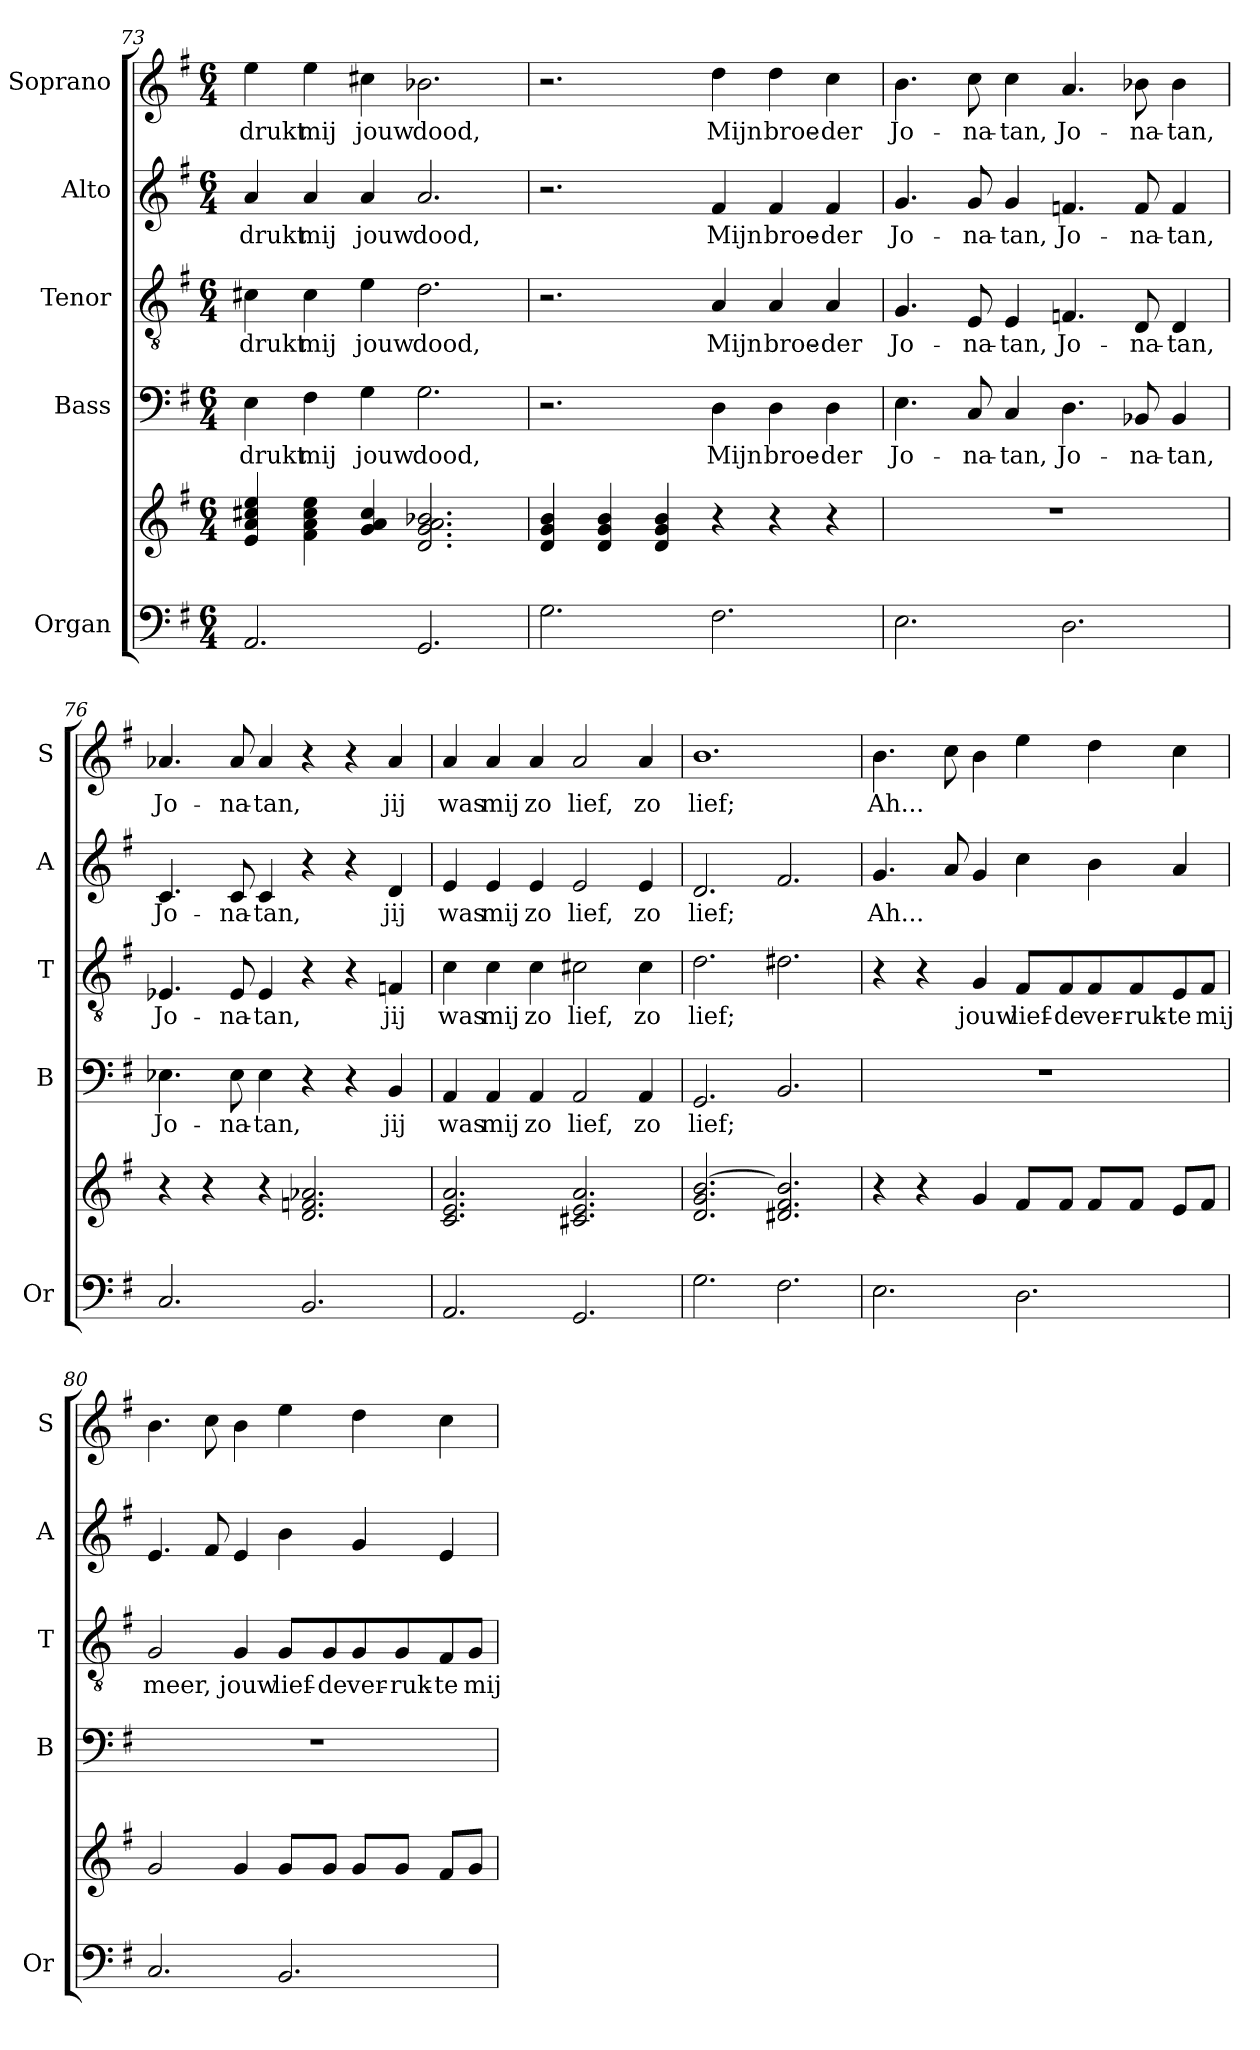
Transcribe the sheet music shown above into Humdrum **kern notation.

**kern	**kern	**kern	**text	**kern	**text	**kern	**text	**kern	**text
*part5	*part5	*part4	*part4	*part3	*part3	*part2	*part2	*part1	*part1
*staff6	*staff5	*staff4	*staff4	*staff3	*staff3	*staff2	*staff2	*staff1	*staff1
*I"Organ	*	*I"Bass	*	*I"Tenor	*	*I"Alto	*	*I"Soprano	*
*I'Or	*	*I'B	*	*I'T	*	*I'A	*	*I'S	*
!!LO:LB:g=z
*clefF4	*clefG2	*clefF4	*	*clefGv2	*	*clefG2	*	*clefG2	*
*k[f#]	*k[f#]	*k[f#]	*	*k[f#]	*	*k[f#]	*	*k[f#]	*
*G:	*G:	*G:	*	*G:	*	*G:	*	*G:	*
*M6/4	*M6/4	*M6/4	*	*M6/4	*	*M6/4	*	*M6/4	*
=73	=73	=73	=73	=73	=73	=73	=73	=73	=73
!	!	!	!LO:LY:b	!	!LO:LY:b	!	!LO:LY:b	!	!LO:LY:b
2.AA/	4e/ 4a/ 4cc#X/ 4ee/	4E\	drukt	4c#X\	drukt	4a/	drukt	4ee\	drukt
!	!	!	!LO:LY:b	!	!LO:LY:b	!	!LO:LY:b	!	!LO:LY:b
.	4f#\ 4a\ 4cc#\ 4ee\	4F#\	mij	4c#\	mij	4a/	mij	4ee\	mij
!	!	!	!LO:LY:b	!	!LO:LY:b	!	!LO:LY:b	!	!LO:LY:b
.	4g/ 4a/ 4cc#/	4G\	jouw	4e\	jouw	4a/	jouw	4cc#X\	jouw
!	!	!	!LO:LY:b	!	!LO:LY:b	!	!LO:LY:b	!	!LO:LY:b
2.GG/	2.d/ 2.g/ 2.a/ 2.b-X/	2.G\	dood,	2.d\	dood,	2.a/	dood,	2.b-X\	dood,
=74	=74	=74	=74	=74	=74	=74	=74	=74	=74
2.G\	4d/ 4g/ 4b/	2.r	.	2.r	.	2.r	.	2.r	.
.	4d/ 4g/ 4b/	.	.	.	.	.	.	.	.
.	4d/ 4g/ 4b/	.	.	.	.	.	.	.	.
!	!	!	!LO:LY:b	!	!LO:LY:b	!	!LO:LY:b	!	!LO:LY:b
2.F#\	4r	4D\	Mijn	4A/	Mijn	4f#/	Mijn	4dd\	Mijn
!	!	!	!LO:LY:b	!	!LO:LY:b	!	!LO:LY:b	!	!LO:LY:b
.	4r	4D\	broe-	4A/	broe-	4f#/	broe-	4dd\	broe-
!	!	!	!LO:LY:b	!	!LO:LY:b	!	!LO:LY:b	!	!LO:LY:b
.	4r	4D\	-der	4A/	-der	4f#/	-der	4cc\	-der
=75	=75	=75	=75	=75	=75	=75	=75	=75	=75
!	!	!	!LO:LY:b	!	!LO:LY:b	!	!LO:LY:b	!	!LO:LY:b
2.E\	1.r	4.E\	Jo-	4.G/	Jo-	4.g/	Jo-	4.b\	Jo-
!	!	!	!LO:LY:b	!	!LO:LY:b	!	!LO:LY:b	!	!LO:LY:b
.	.	8C/	-na-	8E/	-na-	8g/	-na-	8cc\	-na-
!	!	!	!LO:LY:b	!	!LO:LY:b	!	!LO:LY:b	!	!LO:LY:b
.	.	4C/	-tan,	4E/	-tan,	4g/	-tan,	4cc\	-tan,
!	!	!	!LO:LY:b	!	!LO:LY:b	!	!LO:LY:b	!	!LO:LY:b
2.D\	.	4.D\	Jo-	4.Fn/	Jo-	4.fn/	Jo-	4.a/	Jo-
!	!	!	!LO:LY:b	!	!LO:LY:b	!	!LO:LY:b	!	!LO:LY:b
.	.	8BB-X/	-na-	8D/	-na-	8f/	-na-	8b-X\	-na-
!	!	!	!LO:LY:b	!	!LO:LY:b	!	!LO:LY:b	!	!LO:LY:b
.	.	4BB-/	-tan,	4D/	-tan,	4f/	-tan,	4b-\	-tan,
=76	=76	=76	=76	=76	=76	=76	=76	=76	=76
!	!	!	!LO:LY:b	!	!LO:LY:b	!	!LO:LY:b	!	!LO:LY:b
2.C/	4r	4.E-X\	Jo-	4.E-X/	Jo-	4.c/	Jo-	4.a-X/	Jo-
.	4r	.	.	.	.	.	.	.	.
!	!	!	!LO:LY:b	!	!LO:LY:b	!	!LO:LY:b	!	!LO:LY:b
.	.	8E-\	-na-	8E-/	-na-	8c/	-na-	8a-/	-na-
!	!	!	!LO:LY:b	!	!LO:LY:b	!	!LO:LY:b	!	!LO:LY:b
.	4r	4E-\	-tan,	4E-/	-tan,	4c/	-tan,	4a-/	-tan,
2.BB/	2.d/ 2.fn/ 2.a-X/	4r	.	4r	.	4r	.	4r	.
.	.	4r	.	4r	.	4r	.	4r	.
!	!	!	!LO:LY:b	!	!LO:LY:b	!	!LO:LY:b	!	!LO:LY:b
.	.	4BB/	jij	4Fn/	jij	4d/	jij	4a-/	jij
=77	=77	=77	=77	=77	=77	=77	=77	=77	=77
!	!	!	!LO:LY:b	!	!LO:LY:b	!	!LO:LY:b	!	!LO:LY:b
2.AA/	2.c/ 2.e/ 2.a/	4AA/	was	4c\	was	4e/	was	4a/	was
!	!	!	!LO:LY:b	!	!LO:LY:b	!	!LO:LY:b	!	!LO:LY:b
.	.	4AA/	mij	4c\	mij	4e/	mij	4a/	mij
!	!	!	!LO:LY:b	!	!LO:LY:b	!	!LO:LY:b	!	!LO:LY:b
.	.	4AA/	zo	4c\	zo	4e/	zo	4a/	zo
!	!	!	!LO:LY:b	!	!LO:LY:b	!	!LO:LY:b	!	!LO:LY:b
2.GG/	2.c#X/ 2.e/ 2.a/	2AA/	lief,	2c#X\	lief,	2e/	lief,	2a/	lief,
!	!	!	!LO:LY:b	!	!LO:LY:b	!	!LO:LY:b	!	!LO:LY:b
.	.	4AA/	zo	4c#\	zo	4e/	zo	4a/	zo
!!LO:PB:g=z
=78	=78	=78	=78	=78	=78	=78	=78	=78	=78
!	!	!	!LO:LY:b	!	!LO:LY:b	!	!LO:LY:b	!	!LO:LY:b
2.G\	2.d/ 2.g/ [2.b/	2.GG/	lief;	2.d\	lief;	2.d/	lief;	1.b	lief;
2.F#\	2.d#X/ 2.f#/ 2.b/]	2.BB/	.	2.d#X\	.	2.f#/	.	.	.
=79	=79	=79	=79	=79	=79	=79	=79	=79	=79
!	!	!	!	!	!	!	!LO:LY:b	!	!LO:LY:b
2.E\	4r	1.r	.	4r	.	4.g/	Ah...	4.b\	Ah...
.	4r	.	.	4r	.	.	.	.	.
.	.	.	.	.	.	8a/	.	8cc\	.
!	!	!	!	!	!LO:LY:b	!	!	!	!
.	4g/	.	.	4G/	jouw	4g/	.	4b\	.
!	!	!	!	!	!LO:LY:b	!	!	!	!
2.D\	8f#/L	.	.	8F#/L	lief-	4cc\	.	4ee\	.
!	!	!	!	!	!LO:LY:b	!	!	!	!
.	8f#/J	.	.	8F#/	-de	.	.	.	.
!	!	!	!	!	!LO:LY:b	!	!	!	!
.	8f#/L	.	.	8F#/	ver-	4b\	.	4dd\	.
!	!	!	!	!	!LO:LY:b	!	!	!	!
.	8f#/J	.	.	8F#/	-ruk-	.	.	.	.
!	!	!	!	!	!LO:LY:b	!	!	!	!
.	8e/L	.	.	8E/	-te	4a/	.	4cc\	.
!	!	!	!	!	!LO:LY:b	!	!	!	!
.	8f#/J	.	.	8F#/J	mij	.	.	.	.
=80	=80	=80	=80	=80	=80	=80	=80	=80	=80
!	!	!	!	!	!LO:LY:b	!	!	!	!
2.C/	2g/	1.r	.	2G/	meer,	4.e/	.	4.b\	.
.	.	.	.	.	.	8f#/	.	8cc\	.
!	!	!	!	!	!LO:LY:b	!	!	!	!
.	4g/	.	.	4G/	jouw	4e/	.	4b\	.
!	!	!	!	!	!LO:LY:b	!	!	!	!
2.BB/	8g/L	.	.	8G/L	lief-	4b\	.	4ee\	.
!	!	!	!	!	!LO:LY:b	!	!	!	!
.	8g/J	.	.	8G/	-de	.	.	.	.
!	!	!	!	!	!LO:LY:b	!	!	!	!
.	8g/L	.	.	8G/	ver-	4g/	.	4dd\	.
!	!	!	!	!	!LO:LY:b	!	!	!	!
.	8g/J	.	.	8G/	-ruk-	.	.	.	.
!	!	!	!	!	!LO:LY:b	!	!	!	!
.	8f#/L	.	.	8F#/	-te	4e/	.	4cc\	.
!	!	!	!	!	!LO:LY:b	!	!	!	!
.	8g/J	.	.	8G/J	mij	.	.	.	.
=	=	=	=	=	=	=	=	=	=
*-	*-	*-	*-	*-	*-	*-	*-	*-	*-
